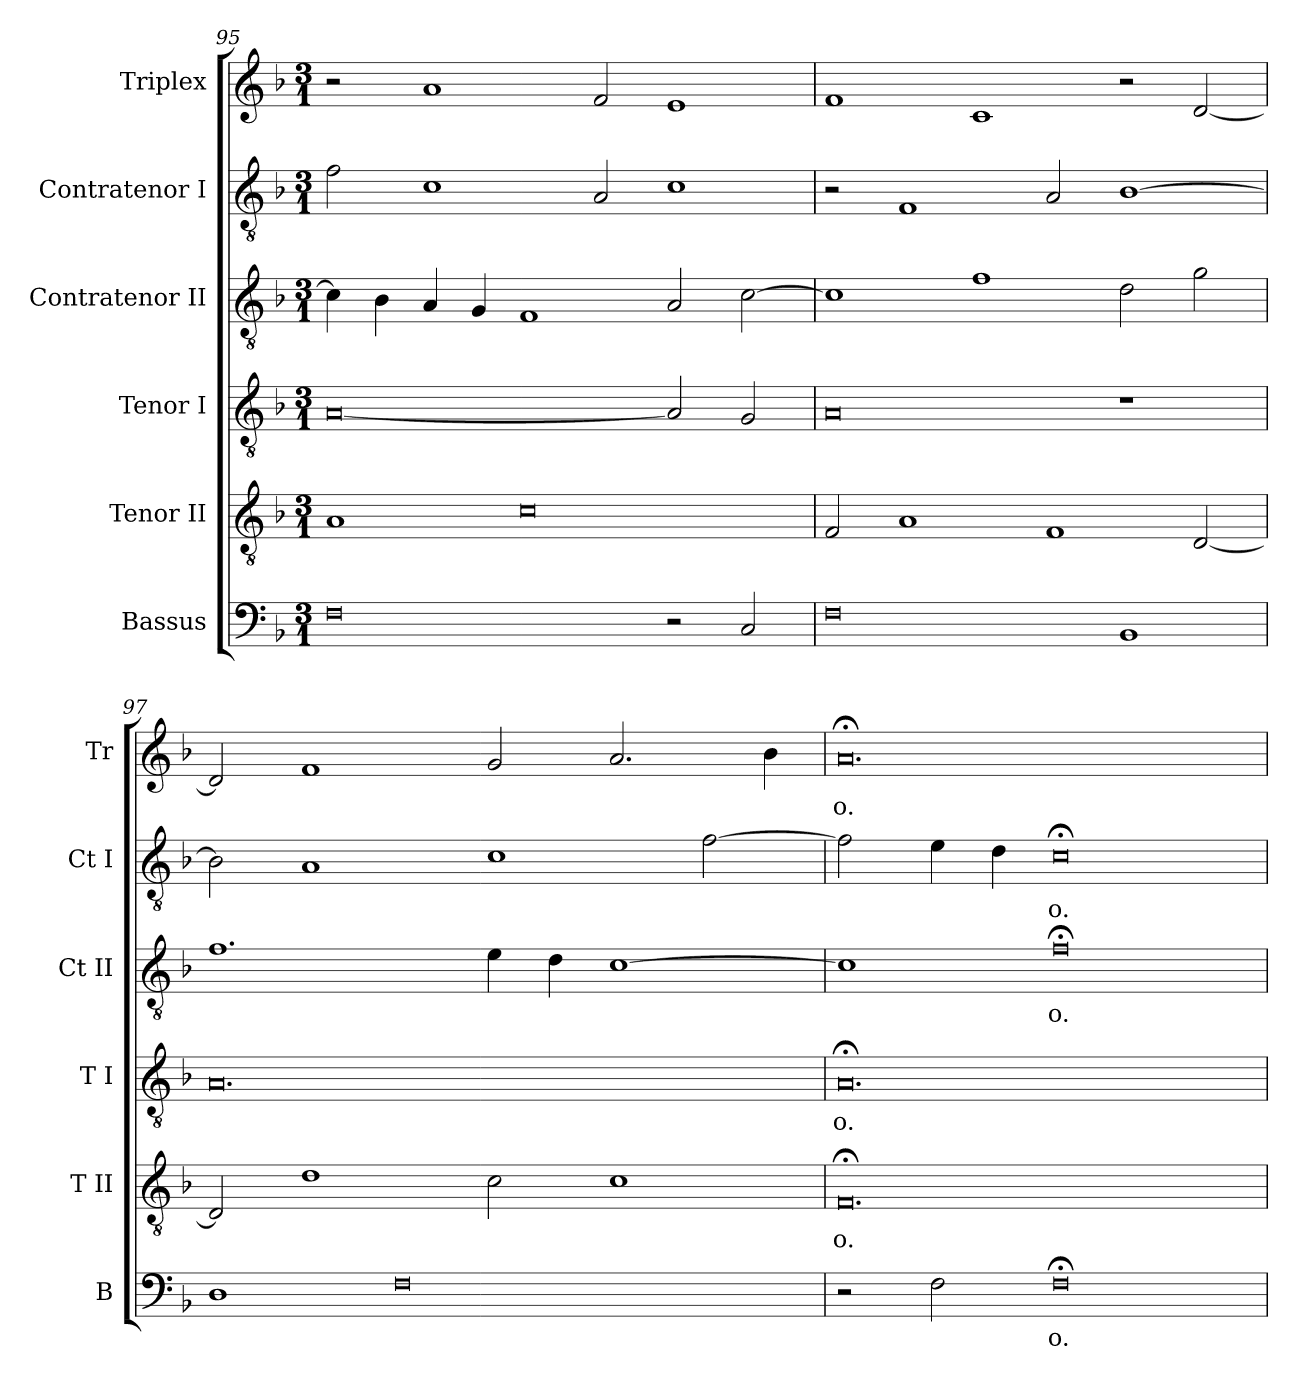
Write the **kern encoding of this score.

**kern	**text	**kern	**text	**kern	**text	**kern	**text	**kern	**text	**kern	**text
*part6	*part6	*part5	*part5	*part4	*part4	*part3	*part3	*part2	*part2	*part1	*part1
*staff6	*staff6	*staff5	*staff5	*staff4	*staff4	*staff3	*staff3	*staff2	*staff2	*staff1	*staff1
*I"Bassus	*	*I"Tenor II	*	*I"Tenor I	*	*I"Contratenor II	*	*I"Contratenor I	*	*I"Triplex	*
*I'B	*	*I'T II	*	*I'T I	*	*I'Ct II	*	*I'Ct I	*	*I'Tr	*
!!LO:LB:g=z
*clefF4	*	*clefGv2	*	*clefGv2	*	*clefGv2	*	*clefGv2	*	*clefG2	*
*	*	*ITrd7c12	*	*ITrd7c12	*	*ITrd7c12	*	*ITrd7c12	*	*	*
*k[b-]	*	*k[b-]	*	*k[b-]	*	*k[b-]	*	*k[b-]	*	*k[b-]	*
*F:	*	*F:	*	*F:	*	*F:	*	*F:	*	*F:	*
*M3/1	*	*M3/1	*	*M3/1	*	*M3/1	*	*M3/1	*	*M3/1	*
=95	=95	=95	=95	=95	=95	=95	=95	=95	=95	=95	=95
0Fi	.	1AAi	.	[<0AAi	.	4Ci\]	.	2Fi\	.	2r	.
.	.	.	.	.	.	4BB-i\	.	.	.	.	.
.	.	.	.	.	.	4AAi/	.	1Ci	.	1ai	.
.	.	.	.	.	.	4GGi/	.	.	.	.	.
.	.	0Ci	.	.	.	1FFi	.	.	.	.	.
.	.	.	.	.	.	.	.	2AAi/	.	2fi/	.
2r	.	.	.	2AAi/]	.	2AAi/	.	1Ci	.	1ei	.
2Ci/	.	.	.	2GGi/	.	[>2Ci\	.	.	.	.	.
=96`	=96`	=96`	=96`	=96`	=96`	=96`	=96`	=96`	=96`	=96`	=96`
0Fi	.	2FFi/	.	0AAi	.	1Ci]	.	2r	.	1fi	.
.	.	1AAi	.	.	.	.	.	1FFi	.	.	.
.	.	.	.	.	.	1Fi	.	.	.	1ci	.
.	.	1FFi	.	.	.	.	.	2AAi/	.	.	.
1BB-i	.	.	.	1r	.	2Di\	.	[>1BB-i	.	2r	.
.	.	[<2DDi/	.	.	.	2Gi\	.	.	.	[<2di/	.
=97`	=97`	=97`	=97`	=97`	=97`	=97`	=97`	=97`	=97`	=97`	=97`
1Di	.	2DDi/]	.	0.AAi	.	1.Fi	.	2BB-i\]	.	2di/]	.
.	.	1Di	.	.	.	.	.	1AAi	.	1fi	.
0Fi	.	.	.	.	.	.	.	.	.	.	.
.	.	2Ci\	.	.	.	4Ei\	.	1Ci	.	2gi/	.
.	.	.	.	.	.	4Di\	.	.	.	.	.
.	.	1Ci	.	.	.	[>1Ci	.	.	.	2.ai/	.
.	.	.	.	.	.	.	.	[>2Fi\	.	.	.
.	.	.	.	.	.	.	.	.	.	4b-i\	.
=98`	=98`	=98`	=98`	=98`	=98`	=98`	=98`	=98`	=98`	=98`	=98`
!	!	!	!LO:LY:b:color=#000000	!	!	!	!	!	!	!	!
!	!	!	!	!	!LO:LY:b:color=#000000	!	!	!	!	!	!
!	!	!	!	!	!	!	!	!	!	!	!LO:LY:b:color=#000000
2r	.	0.FF;i	-o.	0.AA;i	-o.	1Ci]	.	2Fi\]	.	0.a;i	-o.
2Fi\	.	.	.	.	.	.	.	4Ei\	.	.	.
.	.	.	.	.	.	.	.	4Di\	.	.	.
!	!LO:LY:b:color=#000000	!	!	!	!	!	!	!	!	!	!
!	!	!	!	!	!	!	!LO:LY:b:color=#000000	!	!	!	!
!	!	!	!	!	!	!	!	!	!LO:LY:b:color=#000000	!	!
0F;i	-o.	.	.	.	.	0F;i	-o.	0C;i	-o.	.	.
=	=	=	=	=	=	=	=	=	=	=	=
*-	*-	*-	*-	*-	*-	*-	*-	*-	*-	*-	*-
